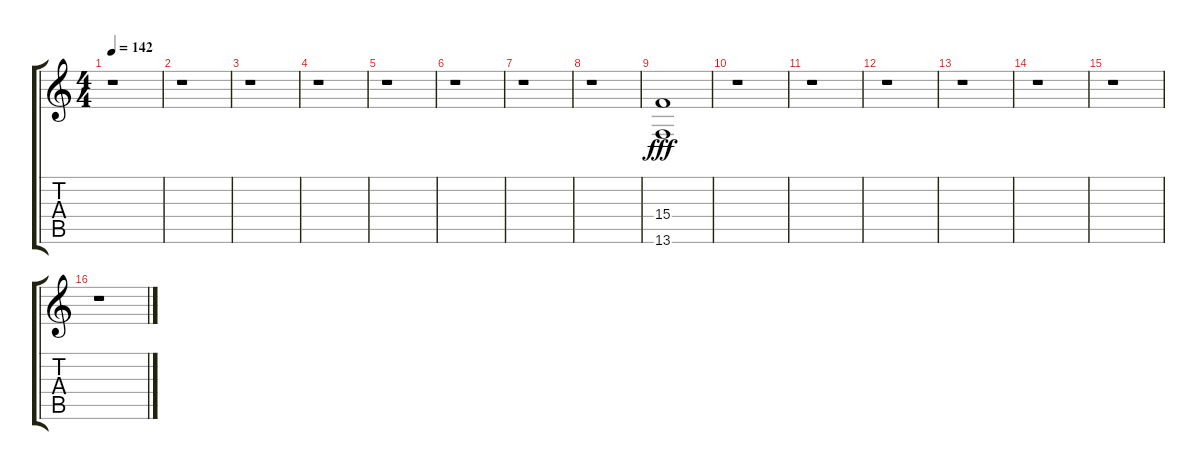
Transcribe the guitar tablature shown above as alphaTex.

\track "" {instrument synthbrass1}
\staff {score tabs}
\tuning (E4 B3 G3 D3 A2 E2) {hide}
\ts (4 4)
\tempo 142
\clef g2
\ks c
r.1{dy fff instrument synthbrass1} |
r.1 |
r.1 |
r.1 |
r.1 |
r.1 |
r.1 |
r.1 |
(15.4 13.6).1{instrument reversecymbal} |
r.1 |
r.1 |
r.1 |
r.1 |
r.1 |
r.1 |
r.1
